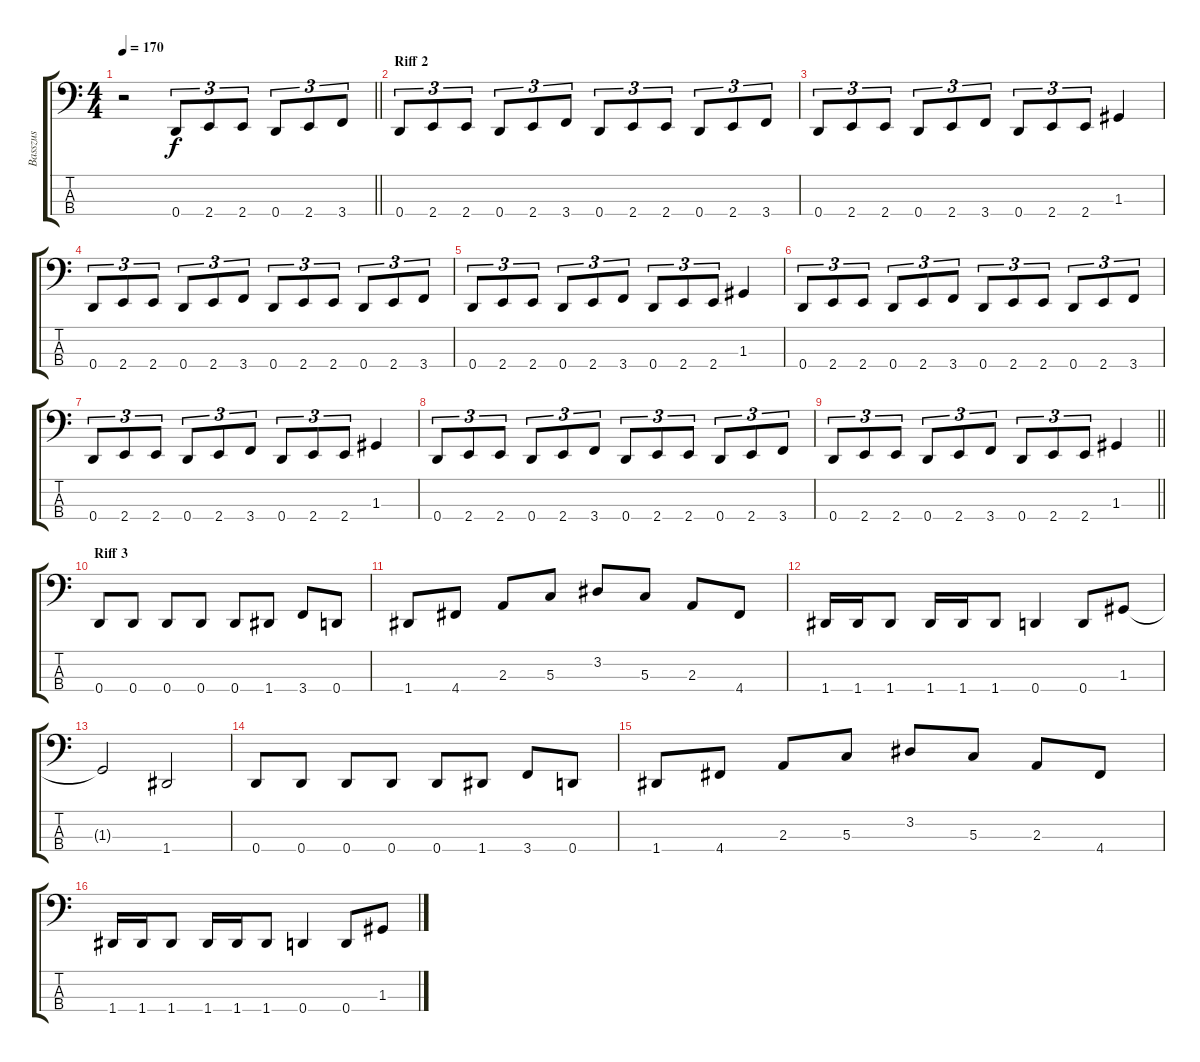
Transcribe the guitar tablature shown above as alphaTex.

\track ("Basszus" "Basszus") {instrument slapbass2}
\staff {score tabs}
\tuning (F2 C2 G1 D1) {hide}
\ts (4 4)
\tempo 170
\clef f4
\barLineRight lightlight
\ks c
r.2{dy f} 0.4.8{tu (3 2)} 2.4.8{tu (3 2)} 2.4.8{tu (3 2)} 0.4.8{tu (3 2)} 2.4.8{tu (3 2)} 3.4.8{tu (3 2)} |
\section ("" "Riff 2")
0.4.8{tu (3 2)} 2.4.8{tu (3 2)} 2.4.8{tu (3 2)} 0.4.8{tu (3 2)} 2.4.8{tu (3 2)} 3.4.8{tu (3 2)} 0.4.8{tu (3 2)} 2.4.8{tu (3 2)} 2.4.8{tu (3 2)} 0.4.8{tu (3 2)} 2.4.8{tu (3 2)} 3.4.8{tu (3 2)} |
0.4.8{tu (3 2)} 2.4.8{tu (3 2)} 2.4.8{tu (3 2)} 0.4.8{tu (3 2)} 2.4.8{tu (3 2)} 3.4.8{tu (3 2)} 0.4.8{tu (3 2)} 2.4.8{tu (3 2)} 2.4.8{tu (3 2)} 1.3.4 |
0.4.8{tu (3 2)} 2.4.8{tu (3 2)} 2.4.8{tu (3 2)} 0.4.8{tu (3 2)} 2.4.8{tu (3 2)} 3.4.8{tu (3 2)} 0.4.8{tu (3 2)} 2.4.8{tu (3 2)} 2.4.8{tu (3 2)} 0.4.8{tu (3 2)} 2.4.8{tu (3 2)} 3.4.8{tu (3 2)} |
0.4.8{tu (3 2)} 2.4.8{tu (3 2)} 2.4.8{tu (3 2)} 0.4.8{tu (3 2)} 2.4.8{tu (3 2)} 3.4.8{tu (3 2)} 0.4.8{tu (3 2)} 2.4.8{tu (3 2)} 2.4.8{tu (3 2)} 1.3.4 |
0.4.8{tu (3 2)} 2.4.8{tu (3 2)} 2.4.8{tu (3 2)} 0.4.8{tu (3 2)} 2.4.8{tu (3 2)} 3.4.8{tu (3 2)} 0.4.8{tu (3 2)} 2.4.8{tu (3 2)} 2.4.8{tu (3 2)} 0.4.8{tu (3 2)} 2.4.8{tu (3 2)} 3.4.8{tu (3 2)} |
0.4.8{tu (3 2)} 2.4.8{tu (3 2)} 2.4.8{tu (3 2)} 0.4.8{tu (3 2)} 2.4.8{tu (3 2)} 3.4.8{tu (3 2)} 0.4.8{tu (3 2)} 2.4.8{tu (3 2)} 2.4.8{tu (3 2)} 1.3.4 |
0.4.8{tu (3 2)} 2.4.8{tu (3 2)} 2.4.8{tu (3 2)} 0.4.8{tu (3 2)} 2.4.8{tu (3 2)} 3.4.8{tu (3 2)} 0.4.8{tu (3 2)} 2.4.8{tu (3 2)} 2.4.8{tu (3 2)} 0.4.8{tu (3 2)} 2.4.8{tu (3 2)} 3.4.8{tu (3 2)} |
\barLineRight lightlight
0.4.8{tu (3 2)} 2.4.8{tu (3 2)} 2.4.8{tu (3 2)} 0.4.8{tu (3 2)} 2.4.8{tu (3 2)} 3.4.8{tu (3 2)} 0.4.8{tu (3 2)} 2.4.8{tu (3 2)} 2.4.8{tu (3 2)} 1.3.4 |
\section ("" "Riff 3")
0.4.8 0.4.8 0.4.8 0.4.8 0.4.8 1.4.8 3.4.8 0.4.8 |
1.4.8 4.4.8 2.3.8 5.3.8 3.2.8{beam Up} 5.3.8{beam Up} 2.3.8 4.4.8 |
1.4.16 1.4.16 1.4.8 1.4.16 1.4.16 1.4.8 0.4.4 0.4.8 1.3.8 |
1.3{t}.2 1.4.2 |
0.4.8 0.4.8 0.4.8 0.4.8 0.4.8 1.4.8 3.4.8 0.4.8 |
1.4.8 4.4.8 2.3.8 5.3.8 3.2.8{beam Up} 5.3.8{beam Up} 2.3.8 4.4.8 |
1.4.16 1.4.16 1.4.8 1.4.16 1.4.16 1.4.8 0.4.4 0.4.8 1.3.8
